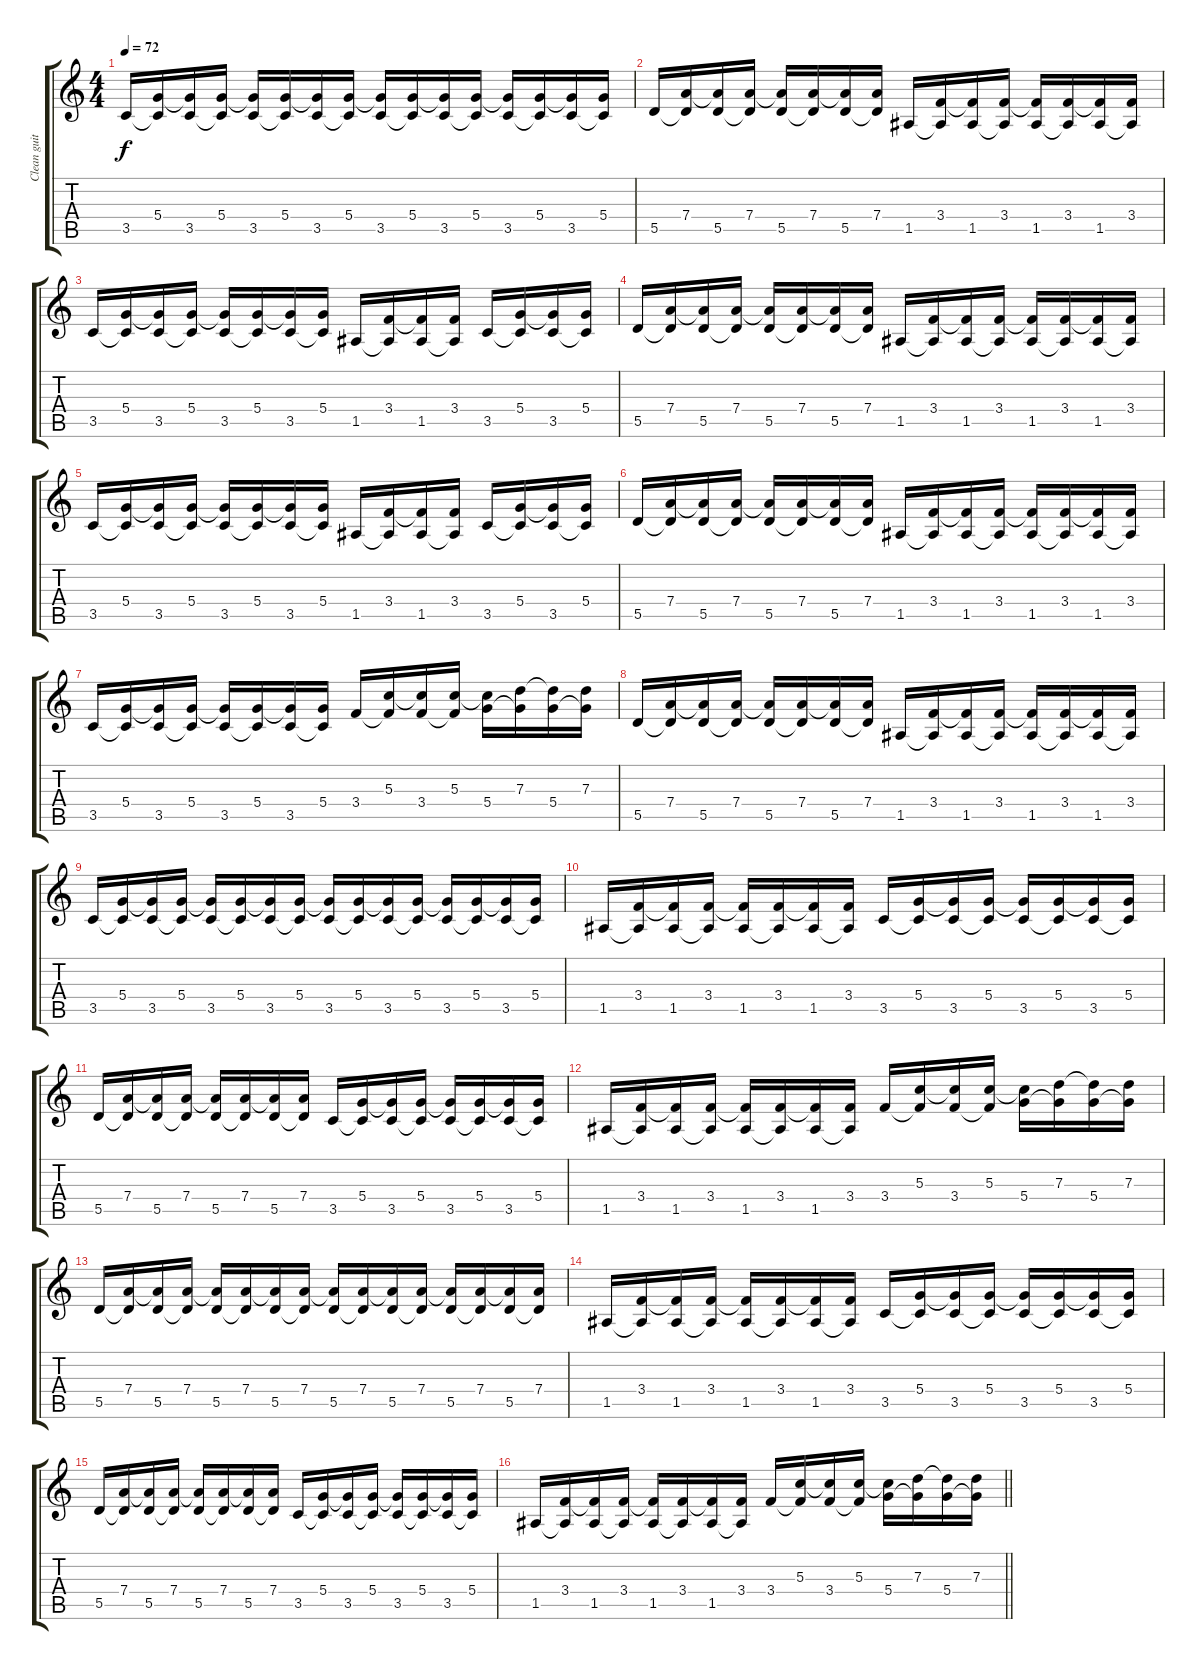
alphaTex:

\track ("Clean guitar 2" "Clean guit") {instrument electricguitarjazz}
\staff {score tabs}
\tuning (E4 B3 G3 D3 A2 E2) {hide}
\ts (4 4)
\tempo 72
\clef g2
\ks c
3.5.16{dy f} (5.4 3.5{t}).16 (5.4{t} 3.5).16 (5.4 3.5{t}).16 (5.4{t} 3.5).16 (5.4 3.5{t}).16 (5.4{t} 3.5).16 (5.4 3.5{t}).16 (5.4{t} 3.5).16 (5.4 3.5{t}).16 (5.4{t} 3.5).16 (5.4 3.5{t}).16 (5.4{t} 3.5).16 (5.4 3.5{t}).16 (5.4{t} 3.5).16 (5.4 3.5{t}).16 |
5.5.16 (7.4 5.5{t}).16 (7.4{t} 5.5).16 (7.4 5.5{t}).16 (7.4{t} 5.5).16 (7.4 5.5{t}).16 (7.4{t} 5.5).16 (7.4 5.5{t}).16 1.5.16 (3.4 1.5{t}).16 (3.4{t} 1.5).16 (3.4 1.5{t}).16 (3.4{t} 1.5).16 (3.4 1.5{t}).16 (3.4{t} 1.5).16 (3.4 1.5{t}).16 |
3.5.16 (5.4 3.5{t}).16 (5.4{t} 3.5).16 (5.4 3.5{t}).16 (5.4{t} 3.5).16 (5.4 3.5{t}).16 (5.4{t} 3.5).16 (5.4 3.5{t}).16 1.5.16 (3.4 1.5{t}).16 (3.4{t} 1.5).16 (3.4 1.5{t}).16 3.5.16 (5.4 3.5{t}).16 (5.4{t} 3.5).16 (5.4 3.5{t}).16 |
5.5.16 (7.4 5.5{t}).16 (7.4{t} 5.5).16 (7.4 5.5{t}).16 (7.4{t} 5.5).16 (7.4 5.5{t}).16 (7.4{t} 5.5).16 (7.4 5.5{t}).16 1.5.16 (3.4 1.5{t}).16 (3.4{t} 1.5).16 (3.4 1.5{t}).16 (3.4{t} 1.5).16 (3.4 1.5{t}).16 (3.4{t} 1.5).16 (3.4 1.5{t}).16 |
3.5.16 (5.4 3.5{t}).16 (5.4{t} 3.5).16 (5.4 3.5{t}).16 (5.4{t} 3.5).16 (5.4 3.5{t}).16 (5.4{t} 3.5).16 (5.4 3.5{t}).16 1.5.16 (3.4 1.5{t}).16 (3.4{t} 1.5).16 (3.4 1.5{t}).16 3.5.16 (5.4 3.5{t}).16 (5.4{t} 3.5).16 (5.4 3.5{t}).16 |
5.5.16 (7.4 5.5{t}).16 (7.4{t} 5.5).16 (7.4 5.5{t}).16 (7.4{t} 5.5).16 (7.4 5.5{t}).16 (7.4{t} 5.5).16 (7.4 5.5{t}).16 1.5.16 (3.4 1.5{t}).16 (3.4{t} 1.5).16 (3.4 1.5{t}).16 (3.4{t} 1.5).16 (3.4 1.5{t}).16 (3.4{t} 1.5).16 (3.4 1.5{t}).16 |
3.5.16 (5.4 3.5{t}).16 (5.4{t} 3.5).16 (5.4 3.5{t}).16 (5.4{t} 3.5).16 (5.4 3.5{t}).16 (5.4{t} 3.5).16 (5.4 3.5{t}).16 3.4.16 (5.3 3.4{t}).16 (5.3{t} 3.4).16 (5.3 3.4{t}).16 (5.3{t} 5.4).16 (7.3 5.4{t}).16 (7.3{t} 5.4).16 (7.3 5.4{t}).16 |
5.5.16 (7.4 5.5{t}).16 (7.4{t} 5.5).16 (7.4 5.5{t}).16 (7.4{t} 5.5).16 (7.4 5.5{t}).16 (7.4{t} 5.5).16 (7.4 5.5{t}).16 1.5.16 (3.4 1.5{t}).16 (3.4{t} 1.5).16 (3.4 1.5{t}).16 (3.4{t} 1.5).16 (3.4 1.5{t}).16 (3.4{t} 1.5).16 (3.4 1.5{t}).16 |
3.5.16 (5.4 3.5{t}).16 (5.4{t} 3.5).16 (5.4 3.5{t}).16 (5.4{t} 3.5).16 (5.4 3.5{t}).16 (5.4{t} 3.5).16 (5.4 3.5{t}).16 (5.4{t} 3.5).16 (5.4 3.5{t}).16 (5.4{t} 3.5).16 (5.4 3.5{t}).16 (5.4{t} 3.5).16 (5.4 3.5{t}).16 (5.4{t} 3.5).16 (5.4 3.5{t}).16 |
1.5.16 (3.4 1.5{t}).16 (3.4{t} 1.5).16 (3.4 1.5{t}).16 (3.4{t} 1.5).16 (3.4 1.5{t}).16 (3.4{t} 1.5).16 (3.4 1.5{t}).16 3.5.16 (5.4 3.5{t}).16 (5.4{t} 3.5).16 (5.4 3.5{t}).16 (5.4{t} 3.5).16 (5.4 3.5{t}).16 (5.4{t} 3.5).16 (5.4 3.5{t}).16 |
5.5.16 (7.4 5.5{t}).16 (7.4{t} 5.5).16 (7.4 5.5{t}).16 (7.4{t} 5.5).16 (7.4 5.5{t}).16 (7.4{t} 5.5).16 (7.4 5.5{t}).16 3.5.16 (5.4 3.5{t}).16 (5.4{t} 3.5).16 (5.4 3.5{t}).16 (5.4{t} 3.5).16 (5.4 3.5{t}).16 (5.4{t} 3.5).16 (5.4 3.5{t}).16 |
1.5.16 (3.4 1.5{t}).16 (3.4{t} 1.5).16 (3.4 1.5{t}).16 (3.4{t} 1.5).16 (3.4 1.5{t}).16 (3.4{t} 1.5).16 (3.4 1.5{t}).16 3.4.16 (5.3 3.4{t}).16 (5.3{t} 3.4).16 (5.3 3.4{t}).16 (5.3{t} 5.4).16 (7.3 5.4{t}).16 (7.3{t} 5.4).16 (7.3 5.4{t}).16 |
5.5.16 (7.4 5.5{t}).16 (7.4{t} 5.5).16 (7.4 5.5{t}).16 (7.4{t} 5.5).16 (7.4 5.5{t}).16 (7.4{t} 5.5).16 (7.4 5.5{t}).16 (7.4{t} 5.5).16 (7.4 5.5{t}).16 (7.4{t} 5.5).16 (7.4 5.5{t}).16 (7.4{t} 5.5).16 (7.4 5.5{t}).16 (7.4{t} 5.5).16 (7.4 5.5{t}).16 |
1.5.16 (3.4 1.5{t}).16 (3.4{t} 1.5).16 (3.4 1.5{t}).16 (3.4{t} 1.5).16 (3.4 1.5{t}).16 (3.4{t} 1.5).16 (3.4 1.5{t}).16 3.5.16 (5.4 3.5{t}).16 (5.4{t} 3.5).16 (5.4 3.5{t}).16 (5.4{t} 3.5).16 (5.4 3.5{t}).16 (5.4{t} 3.5).16 (5.4 3.5{t}).16 |
5.5.16 (7.4 5.5{t}).16 (7.4{t} 5.5).16 (7.4 5.5{t}).16 (7.4{t} 5.5).16 (7.4 5.5{t}).16 (7.4{t} 5.5).16 (7.4 5.5{t}).16 3.5.16 (5.4 3.5{t}).16 (5.4{t} 3.5).16 (5.4 3.5{t}).16 (5.4{t} 3.5).16 (5.4 3.5{t}).16 (5.4{t} 3.5).16 (5.4 3.5{t}).16 |
\barLineRight lightlight
1.5.16 (3.4 1.5{t}).16 (3.4{t} 1.5).16 (3.4 1.5{t}).16 (3.4{t} 1.5).16 (3.4 1.5{t}).16 (3.4{t} 1.5).16 (3.4 1.5{t}).16 3.4.16 (5.3 3.4{t}).16 (5.3{t} 3.4).16 (5.3 3.4{t}).16 (5.3{t} 5.4).16 (7.3 5.4{t}).16 (7.3{t} 5.4).16 (7.3 5.4{t}).16
